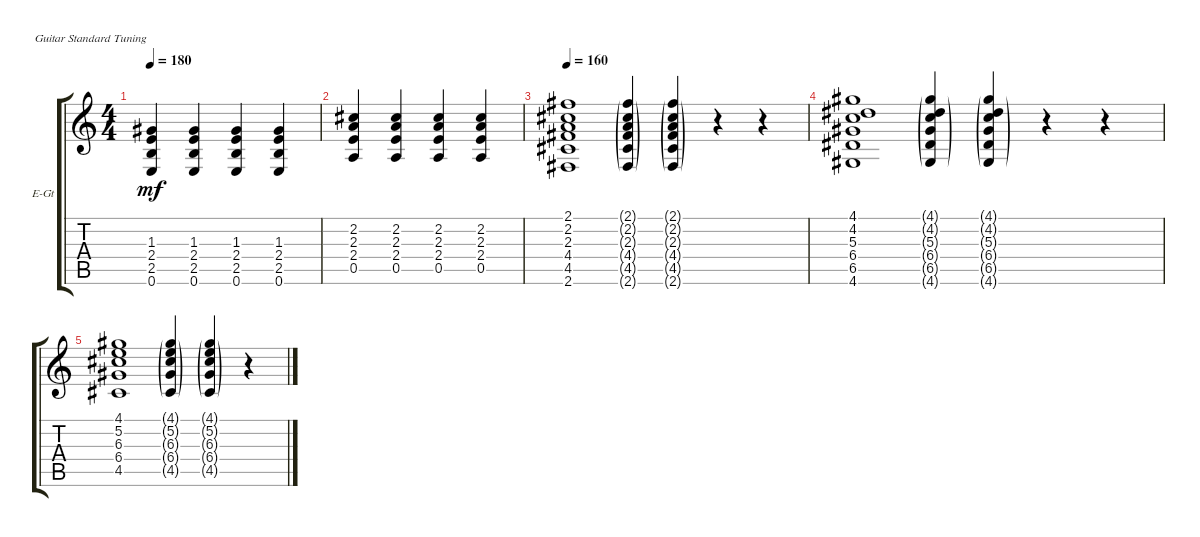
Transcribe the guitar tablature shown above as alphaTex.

\defaultSystemsLayout 4
\bracketExtendMode groupsimilarinstruments
\firstSystemTrackNameOrientation horizontal
\otherSystemsTrackNameOrientation horizontal
\track ("основная гитара" "E-Gt") {instrument distortionguitar}
\staff {score tabs}
\tuning (E4 B3 G3 D3 A2 E2)
\ts (4 4)
\tempo 180
\clef g2
\ks c
(0.6 2.5 2.4 1.3).4{dy mf} (0.6 2.5 2.4 1.3).4 (0.6 2.5 2.4 1.3).4 (0.6 2.5 2.4 1.3).4 |
(0.5 2.4 2.3 2.2).4 (0.5 2.4 2.3 2.2).4 (0.5 2.4 2.3 2.2).4 (0.5 2.4 2.3 2.2).4 |
\tempo 160
(2.6 4.5 4.4 2.3 2.2 2.1).1 (2.6{g} 4.5{g} 4.4{g} 2.3{g} 2.2{g} 2.1{g}).4 (2.6{g} 4.5{g} 4.4{g} 2.3{g} 2.2{g} 2.1{g}).4 r.4 r.4 |
(4.6 6.5 6.4 5.3 4.2 4.1).1 (4.6{g} 6.5{g} 6.4{g} 5.3{g} 4.2{g} 4.1{g}).4 (4.6{g} 6.5{g} 6.4{g} 5.3{g} 4.2{g} 4.1{g}).4 r.4 r.4 |
(4.5 6.4 6.3 5.2 4.1).1 (4.5{g} 6.4{g} 6.3{g} 5.2{g} 4.1{g}).4 (4.5{g} 6.4{g} 6.3{g} 5.2{g} 4.1{g}).4 r.4
